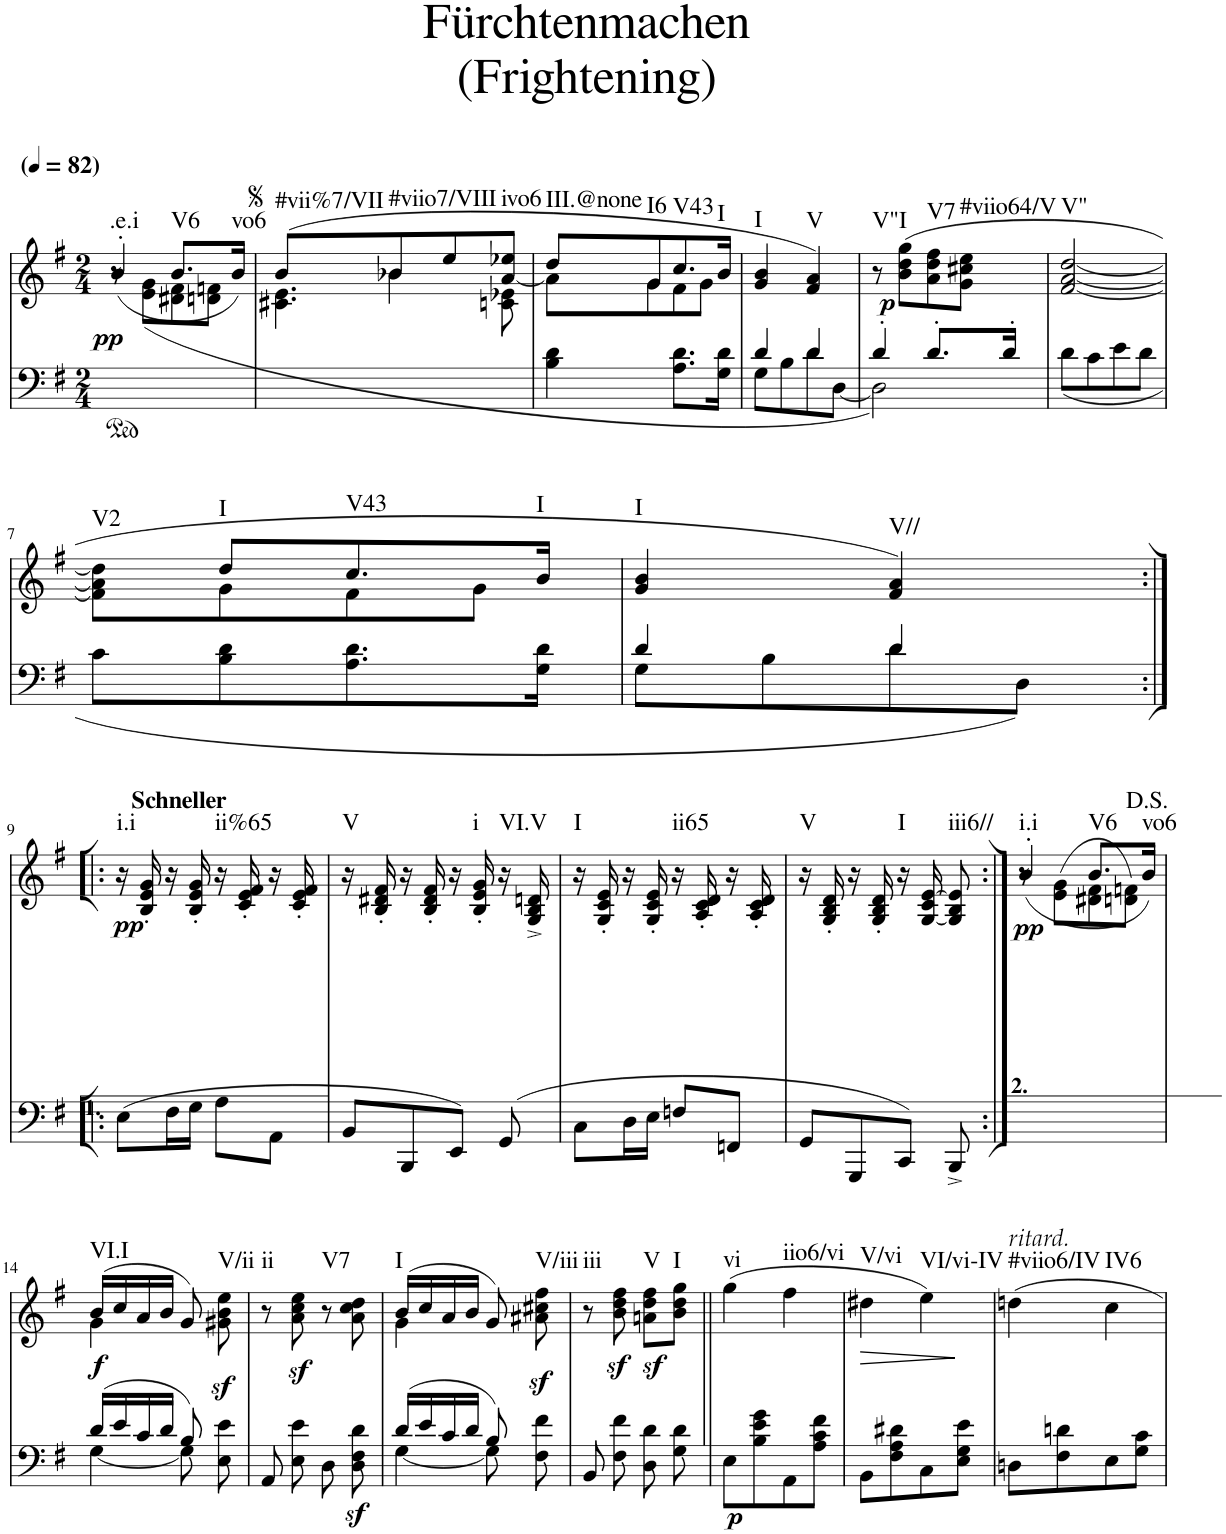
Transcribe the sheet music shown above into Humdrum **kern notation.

**kern	**kern	**dynam	**harte
*part1	*part1	*part1	*part1
*staff2	*staff1	*staff1/2	*
*I"Piano	*	*	*
*I'Pno.	*	*	*
*clefF4	*clefG2	*	*
*k[f#]	*k[f#]	*	*
*M2/4	*M2/4	*	*
*MM82	*MM82	*	*
*ped	*	*	*
=1	=1	=1	=1
*	*^	*	*
!	!	!	!LO:DY:b	!LO:H:kt=.e.i
8r	(4b'>/	8ryy	pp	N
4.ryy	.	(8e\ 8g\L	.	.
*	*Xped	*	*	*
!	!	!	!	!LO:H:kt=V6
.	8.b/L	8d#X\ 8f#\	.	N
.	.	8dn\ 8fn\J	.	.
!	!	!	!	!LO:H:kt=vo6
.	16b/Jk)	.	.	N
=2	=2	=2	=2	=2
*	*	*^	*	*
!	!	!	!	!	!LO:H:kt=#vii%7/VII
2ryy	(8b/L	8ryy	4.c#X\ 4.e\	.	N
!	!	!	!	!	!LO:H:kt=#viio7/VIII
.	8b-X/	4b-\	.	.	N
.	8ee/	.	.	.	.
!	!	!	!	!	!LO:H:kt=ivo6
.	[8a/ 8ee-X/J	8ryy	8cn\ 8e-X\	.	N
=3	=3	=3	=3	=3	=3
!	!	!	!	!	!LO:H:kt=III.@none
*	*	*v	*v	*	*
4B\ 4d\	8dd/L	8a\L]	.	N
!	!	!	!	!LO:H:kt=I6
.	8g/	8g\	.	N
!	!	!	!	!LO:H:kt=V43
8.A\ 8.d\L	8.cc/	8f#\	.	N
.	.	8g\J	.	.
!	!	!	!	!LO:H:kt=I
16G\ 16d\Jk	16b/Jk	.	.	N
*	*v	*v	*	*
=4	=4	=4	=4
*^	*	*	*
!	!	!	!	!LO:H:kt=I
4d/	8G\L	4g/ 4b/	.	N
.	8B\	.	.	.
!	!	!	!	!LO:H:kt=V
4d/	8d\	4f#/ 4a/)	.	N
.	[8D\J	.	.	.
=5	=5	=5	=5	=5
!	!	!	!LO:DY:a=2	!LO:H:kt=V"I
4d'>/	2D\])	8r	p	N
.	.	(8b\ 8dd\ 8gg\L	.	.
!	!	!	!	!LO:H:kt=V7
8.d'/L	.	8a\ 8dd\ 8ff#\	.	N
!	!	!	!	!LO:H:kt=#viio64/V
.	.	8g\ 8cc#X\ 8ee\J	.	N
16d'/Jk	.	.	.	.
*v	*v	*	*	*
=6	=6	=6	=6
!	!	!	!LO:H:kt=V"
8d\L	[2f#/ [2a/ [2dd/	.	N
8c\	.	.	.
8e\	.	.	.
8d\J	.	.	.
!!LO:LB:g=z
=7	=7	=7	=7
*	*^	*	*
!	!	!	!	!LO:H:kt=V2
8c\L	8ryy	8f#\] 8a\] 8dd\]L	.	N
!	!	!	!	!LO:H:kt=I
8B\ 8d\	8dd/L	8g\	.	N
!	!	!	!	!LO:H:kt=V43
8.A\ 8.d\	8.cc/	8f#\	.	N
.	.	8g\J	.	.
!	!	!	!	!LO:H:kt=I
16G\ 16d\Jk	16b/Jk	.	.	N
*	*v	*v	*	*
=8	=8	=8	=8
*^	*	*	*
!	!	!	!	!LO:H:kt=I
4d/	8G\L	4g/ 4b/	.	N
.	8B\	.	.	.
!	!	!	!	!LO:H:kt=V//
4d/	8d\	4f#/ 4a/)	.	N
.	8D\J	.	.	.
!!LO:LB:g=z
=9:|!|:	=9:|!|:	=9:|!|:	=9:|!|:	=9:|!|:
!	!	!LO:TX:a:B:t=Schneller	!	!
!	!	!	!LO:DY:b	!LO:H:kt=i.i
*v	*v	*	*	*
8E\L	16r	pp	N
.	16B/' 16e/' 16g/'	.	.
16F#\L	16r	.	.
16G\JJ	16B/' 16e/' 16g/'	.	.
!	!	!	!LO:H:kt=ii%65
8A\L	16r	.	N
.	16c/' 16e/' 16f#/'	.	.
8AA\J	16r	.	.
.	16c/' 16e/' 16f#/'	.	.
=10	=10	=10	=10
!	!	!	!LO:H:kt=V
8BB/L	16r	.	N
.	16B/' 16d#X/' 16f#/'	.	.
8BBB/	16r	.	.
.	16B/' 16d#/' 16f#/'	.	.
8EE/J	16r	.	.
!	!	!	!LO:H:kt=i
.	16B/' 16e/' 16g/'	.	N
!	!	!	!LO:H:kt=VI.V
8GG/	16r	.	N
.	16G/^ 16B/^ 16dn/^	.	.
=11	=11	=11	=11
!	!	!	!LO:H:kt=I
8C\L	16r	.	N
.	16G/' 16c/' 16e/'	.	.
16D\L	16r	.	.
16E\JJ	16G/' 16c/' 16e/'	.	.
!	!	!	!LO:H:kt=ii65
8Fn/L	16r	.	N
.	16A/' 16c/' 16d/'	.	.
8FFn/J	16r	.	.
.	16A/' 16c/' 16d/'	.	.
=12	=12	=12	=12
!	!	!	!LO:H:kt=V
8GG/L	16r	.	N
.	16G/' 16B/' 16d/'	.	.
8GGG/	16r	.	.
.	16G/' 16B/' 16d/'	.	.
!	!	!	!LO:H:kt=I
8CC/J	16r	.	N
.	[16G/ 16c/ [16e/	.	.
!	!	!	!LO:H:kt=iii6//
8BBB^/	8G/] 8B/ 8e/]	.	N
=13:|!	=13:|!	=13:|!	=13:|!
*	*^	*	*
!	!	!	!LO:DY:b	!LO:H:kt=i.i
8r	(4b'>/	8ryy	pp	N
4.ryy	.	(8e\ 8g\L	.	.
!	!	!	!	!LO:H:kt=V6
.	8.b/L	8d#X\ 8f#\	.	N
.	.	8dn\ 8fn\J)	.	.
!	!	!	!	!LO:H:kt=vo6
.	16b/Jk)	.	.	N
!!LO:LB:g=z	!!
=14	=14	=14	=14	=14
*^	*	*	*	*
!	!	!	!	!LO:DY:b	!LO:H:kt=VI.I
16d/LL	[4G\	(16b/LL	4g\	f	N
16e/	.	16cc/	.	.	.
16c/	.	16a/	.	.	.
16d/JJ	.	16b/JJ	.	.	.
8B/	8G\]	8g/)	4ryy	.	.
!	!	!	!	!LO:DY:b	!LO:H:kt=V/ii
8E\ 8e\	8ryy	8g#X\ 8b\ 8ee\	.	sf	N
*	*	*v	*v	*	*
=15	=15	=15	=15	=15
!	!	!	!	!LO:H:kt=ii
*v	*v	*	*	*
8AA/	8r	.	N
8E\ 8e\	8a\z< 8cc\z< 8ee\z<	.	.
!	!	!	!LO:H:kt=V7
8D\	8r	.	N
8D\ 8F#\ 8d\	8a\ 8cc\ 8dd\	.	.
=16	=16	=16	=16
*^	*^	*	*
!	!	!	!	!LO:DY:b=2	!LO:H:kt=I
16d/LL	[4G\	(16b/LL	4g\	sf	N
16e/	.	16cc/	.	.	.
16c/	.	16a/	.	.	.
16d/JJ	.	16b/JJ	.	.	.
8B/	8G\]	8g/)	4ryy	.	.
!	!	!	!	!LO:DY:b	!LO:H:kt=V/iii
8F#\ 8f#\	8ryy	8a#X\ 8cc#X\ 8ff#\	.	sf	N
*	*	*v	*v	*	*
=17	=17	=17	=17	=17
!	!	!	!	!LO:H:kt=iii
*v	*v	*	*	*
8BB/	8r	.	N
8F#\ 8f#\	8b\z< 8dd\z< 8ff#\z<	.	.
!	!	!	!LO:H:kt=V
8D\ 8d\	8an\ 8dd\ 8ff#\L	.	N
!	!	!LO:DY:b	!LO:H:kt=I
8G\ 8d\	8b\ 8dd\ 8gg\J	sf	N
=18||	=18||	=18||	=18||
!	!	!LO:DY:b=2	!LO:H:kt=vi
8E\L	(4gg\	p	N
8B\ 8e\ 8g\	.	.	.
!	!	!	!LO:H:kt=iio6/vi
8AA\	4ff#\	.	N
8A\ 8c\ 8f#\J	.	.	.
=19	=19	=19	=19
!	!	!LO:HP:b	!LO:H:kt=V/vi
8BB\L	4dd#X\	>	N
8F#\ 8A\ 8d#X\	.	.	.
!	!	!	!LO:H:kt=VI/vi-IV
8C\	4ee\)	.	N
8E\ 8G\ 8e\J	.	.	.
.	.	]	.
=20	=20	=20	=20
!	!LO:TX:a:i:t=ritard.	!	!LO:H:kt=#viio6/IV
8Dn\L	4ddn\	.	N
8F#\ 8dn\	.	.	.
!	!	!	!LO:H:kt=IV6
8E\	4cc\	.	N
8G\ 8c\J	.	.	.
=	=	=	=
*-	*-	*-	*-
